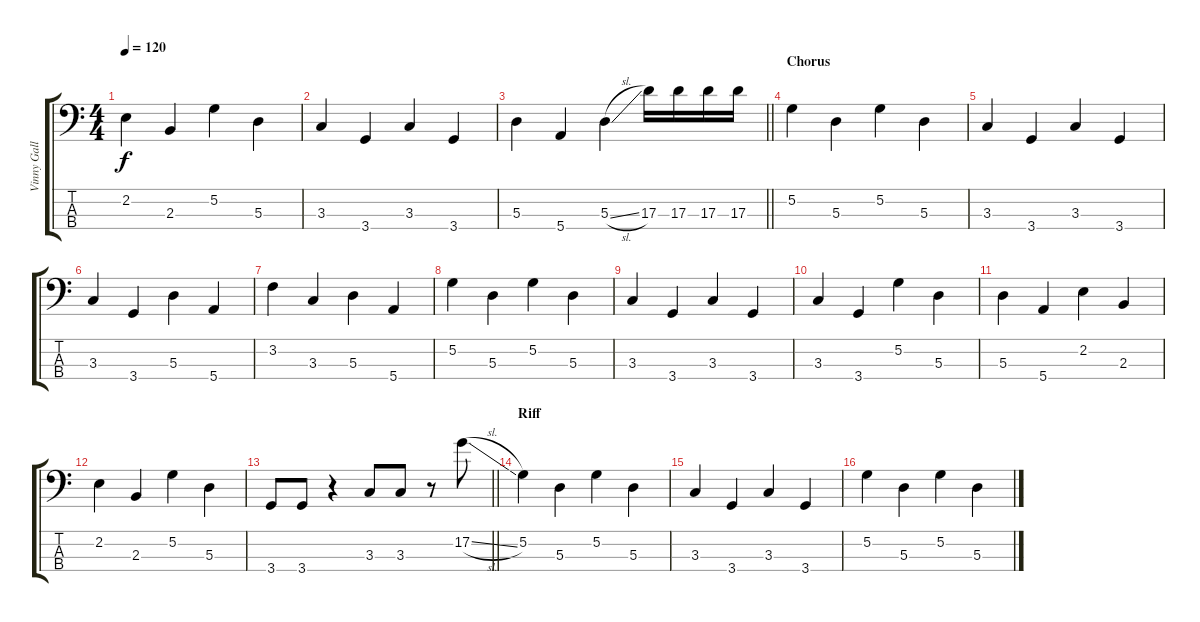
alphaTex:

\track ("Vinny Gallagher" "Vinny Gall") {instrument electricbassfinger}
\staff {score tabs}
\tuning (G2 D2 A1 E1) {hide}
\ts (4 4)
\tempo 120
\clef f4
\ks c
2.2.4{dy f} 2.3.4 5.2.4 5.3.4 |
3.3.4 3.4.4 3.3.4 3.4.4 |
\barLineRight lightlight
5.3.4 5.4.4 5.3{sl}.4 17.3.16 17.3.16 17.3.16 17.3.16 |
\section ("" "Chorus")
5.2.4 5.3.4 5.2.4 5.3.4 |
3.3.4 3.4.4 3.3.4 3.4.4 |
3.3.4 3.4.4 5.3.4 5.4.4 |
3.2.4 3.3.4 5.3.4 5.4.4 |
5.2.4 5.3.4 5.2.4 5.3.4 |
3.3.4 3.4.4 3.3.4 3.4.4 |
3.3.4 3.4.4 5.2.4 5.3.4 |
5.3.4 5.4.4 2.2.4 2.3.4 |
2.2.4 2.3.4 5.2.4 5.3.4 |
\barLineRight lightlight
3.4.8 3.4.8 r.4 3.3.8 3.3.8 r.8 17.2{sl}.8 |
\section ("" "Riff")
5.2.4 5.3.4 5.2.4 5.3.4 |
3.3.4 3.4.4 3.3.4 3.4.4 |
5.2.4 5.3.4 5.2.4 5.3.4
